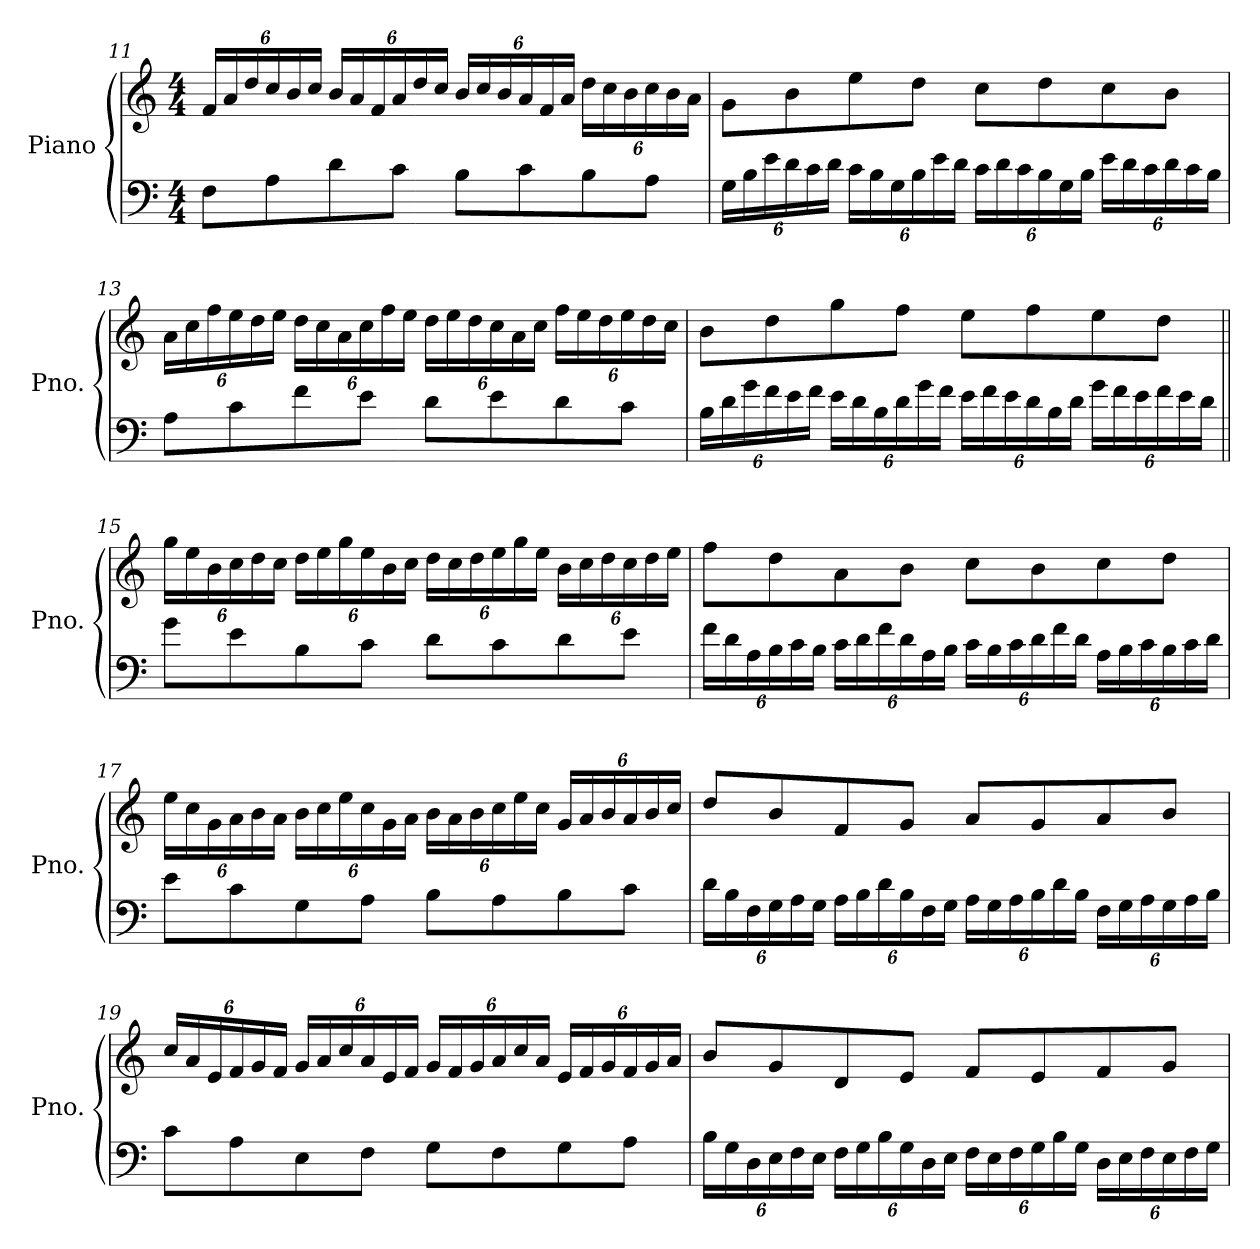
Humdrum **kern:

**kern	**kern
*part1	*part1
*staff2	*staff1
*I"Piano	*
*I'Pno.	*
!!LO:LB:g=z
*clefF4	*clefG2
*k[]	*k[]
*M4/4	*M4/4
*	*Xbrackettup
=11	=11
8F\L	24f/LL
.	24a/
.	24dd/
8A\	24cc/
.	24b/
.	24cc/JJ
8d\	24b/LL
.	24a/
.	24f/
8c\J	24a/
.	24dd/
.	24cc/JJ
8B\L	24b/LL
.	24cc/
.	24b/
8c\	24a/
.	24f/
.	24a/JJ
8B\	24dd\LL
.	24cc\
.	24b\
8A\J	24cc\
.	24b\
.	24a\JJ
=12	=12
*Xbrackettup	*
24G\LL	8g\L
24B\	.
24e\	.
24d\	8b\
24c\	.
24d\JJ	.
24c\LL	8ee\
24B\	.
24G\	.
24B\	8dd\J
24e\	.
24d\JJ	.
24c\LL	8cc\L
24d\	.
24c\	.
24B\	8dd\
24G\	.
24B\JJ	.
24e\LL	8cc\
24d\	.
24c\	.
24d\	8b\J
24c\	.
24B\JJ	.
!!LO:PB:g=z
=13	=13
8A\L	24a\LL
.	24cc\
.	24ff\
8c\	24ee\
.	24dd\
.	24ee\JJ
8f\	24dd\LL
.	24cc\
.	24a\
8e\J	24cc\
.	24ff\
.	24ee\JJ
8d\L	24dd\LL
.	24ee\
.	24dd\
8e\	24cc\
.	24a\
.	24cc\JJ
8d\	24ff\LL
.	24ee\
.	24dd\
8c\J	24ee\
.	24dd\
.	24cc\JJ
=14	=14
24B\LL	8b\L
24d\	.
24g\	.
24f\	8dd\
24e\	.
24f\JJ	.
24e\LL	8gg\
24d\	.
24B\	.
24d\	8ff\J
24g\	.
24f\JJ	.
24e\LL	8ee\L
24f\	.
24e\	.
24d\	8ff\
24B\	.
24d\JJ	.
24g\LL	8ee\
24f\	.
24e\	.
24f\	8dd\J
24e\	.
24d\JJ	.
!!LO:LB:g=z
=15||	=15||
8g\L	24gg\LL
.	24ee\
.	24b\
8e\	24cc\
.	24dd\
.	24cc\JJ
8B\	24dd\LL
.	24ee\
.	24gg\
8c\J	24ee\
.	24b\
.	24cc\JJ
8d\L	24dd\LL
.	24cc\
.	24dd\
8c\	24ee\
.	24gg\
.	24ee\JJ
8d\	24b\LL
.	24cc\
.	24dd\
8e\J	24cc\
.	24dd\
.	24ee\JJ
=16	=16
24f\LL	8ff\L
24d\	.
24A\	.
24B\	8dd\
24c\	.
24B\JJ	.
24c\LL	8a\
24d\	.
24f\	.
24d\	8b\J
24A\	.
24B\JJ	.
24c\LL	8cc\L
24B\	.
24c\	.
24d\	8b\
24f\	.
24d\JJ	.
24A\LL	8cc\
24B\	.
24c\	.
24B\	8dd\J
24c\	.
24d\JJ	.
!!LO:LB:g=z
=17	=17
8e\L	24ee\LL
.	24cc\
.	24g\
8c\	24a\
.	24b\
.	24a\JJ
8G\	24b\LL
.	24cc\
.	24ee\
8A\J	24cc\
.	24g\
.	24a\JJ
8B\L	24b\LL
.	24a\
.	24b\
8A\	24cc\
.	24ee\
.	24cc\JJ
8B\	24g/LL
.	24a/
.	24b/
8c\J	24a/
.	24b/
.	24cc/JJ
=18	=18
24d\LL	8dd/L
24B\	.
24F\	.
24G\	8b/
24A\	.
24G\JJ	.
24A\LL	8f/
24B\	.
24d\	.
24B\	8g/J
24F\	.
24G\JJ	.
24A\LL	8a/L
24G\	.
24A\	.
24B\	8g/
24d\	.
24B\JJ	.
24F\LL	8a/
24G\	.
24A\	.
24G\	8b/J
24A\	.
24B\JJ	.
!!LO:LB:g=z
=19	=19
8c\L	24cc/LL
.	24a/
.	24e/
8A\	24f/
.	24g/
.	24f/JJ
8E\	24g/LL
.	24a/
.	24cc/
8F\J	24a/
.	24e/
.	24f/JJ
8G\L	24g/LL
.	24f/
.	24g/
8F\	24a/
.	24cc/
.	24a/JJ
8G\	24e/LL
.	24f/
.	24g/
8A\J	24f/
.	24g/
.	24a/JJ
=20	=20
24B\LL	8b/L
24G\	.
24D\	.
24E\	8g/
24F\	.
24E\JJ	.
24F\LL	8d/
24G\	.
24B\	.
24G\	8e/J
24D\	.
24E\JJ	.
24F\LL	8f/L
24E\	.
24F\	.
24G\	8e/
24B\	.
24G\JJ	.
24D\LL	8f/
24E\	.
24F\	.
24E\	8g/J
24F\	.
24G\JJ	.
=	=
*-	*-
